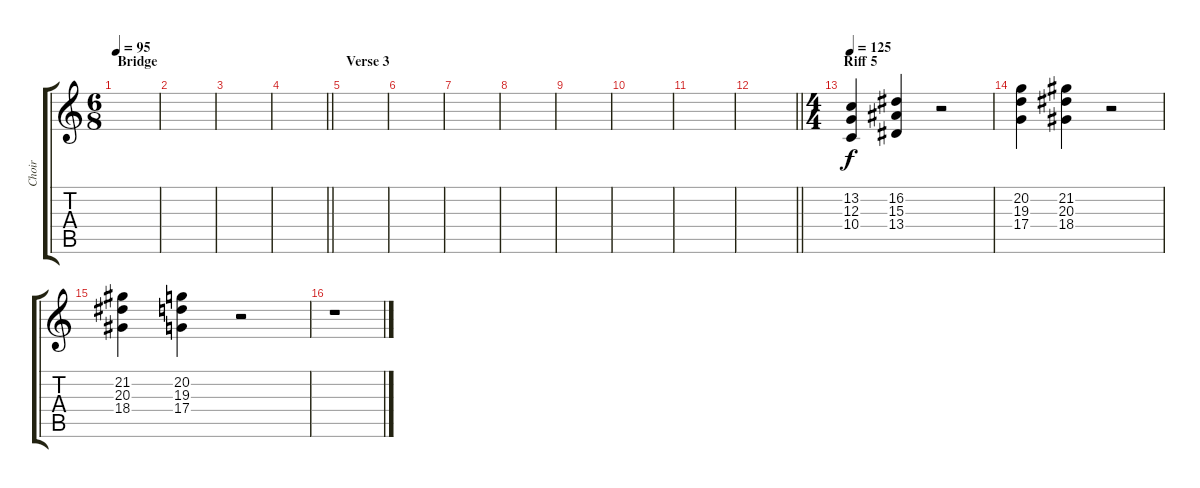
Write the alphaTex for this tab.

\track ("Choir" "Choir") {instrument choiraahs}
\staff {score tabs}
\tuning (E4 B3 G3 D3 A2 E2) {hide}
\ts (6 8)
\section ("" "Bridge")
\tempo 95
\clef g2
\ks c
|
|
|
\barLineRight lightlight
|
\section ("" "Verse 3")
|
|
|
|
|
|
|
\barLineRight lightlight
|
\ts (4 4)
\section ("" "Riff 5")
\tempo 125
(13.2 12.3 10.4).4 (16.2 15.3 13.4).4 r.2 |
(20.2 19.3 17.4).4 (21.2 20.3 18.4).4 r.2 |
(21.2 20.3 18.4).4 (20.2 19.3 17.4).4 r.2 |
r.1
